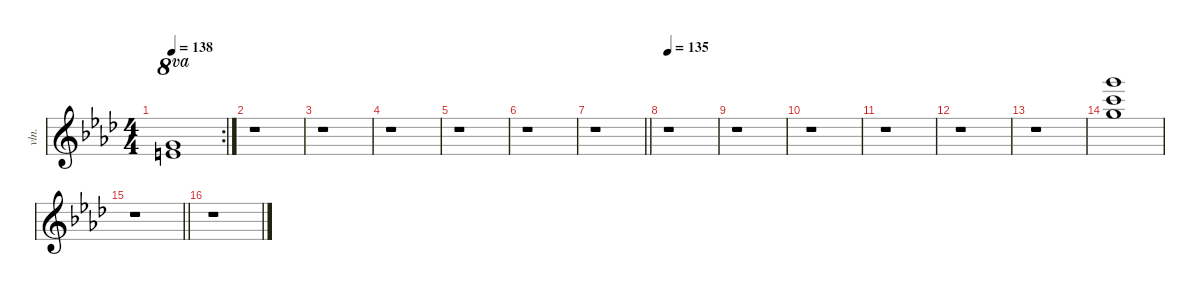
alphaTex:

\defaultSystemsLayout 4
\hideDynamics
\bracketExtendMode nobrackets
\otherSystemsTrackNameOrientation horizontal
\track ("Synth" "vln.") {defaultSystemsLayout 8 instrument stringensemble2}
\staff {score}
\tuning (D4 A3 F3 C3 G2 C2)
\rc 2
\ts (4 4)
\tempo 138
\clef g2
\ks ab
(17.1{t acc forcenatural} 19.2{t acc forcenatural}).1{ot 8va dy f beam Up} |
r.1{beam Down} |
r.1{beam Down} |
r.1{beam Down} |
r.1{beam Down} |
r.1{beam Down} |
\barLineRight lightlight
r.1{beam Down} |
\tempo 135
r.1{beam Down} |
r.1{beam Down} |
r.1{beam Down} |
r.1{beam Down} |
r.1{beam Down} |
r.1{beam Down} |
(29.1{acc forcenatural} 27.2{acc forcenatural} 26.3{acc forcenatural}).1{instrument rockorgan beam Down} |
\barLineRight lightlight
r.1{instrument stringensemble2 beam Down} |
r.1{beam Down}
